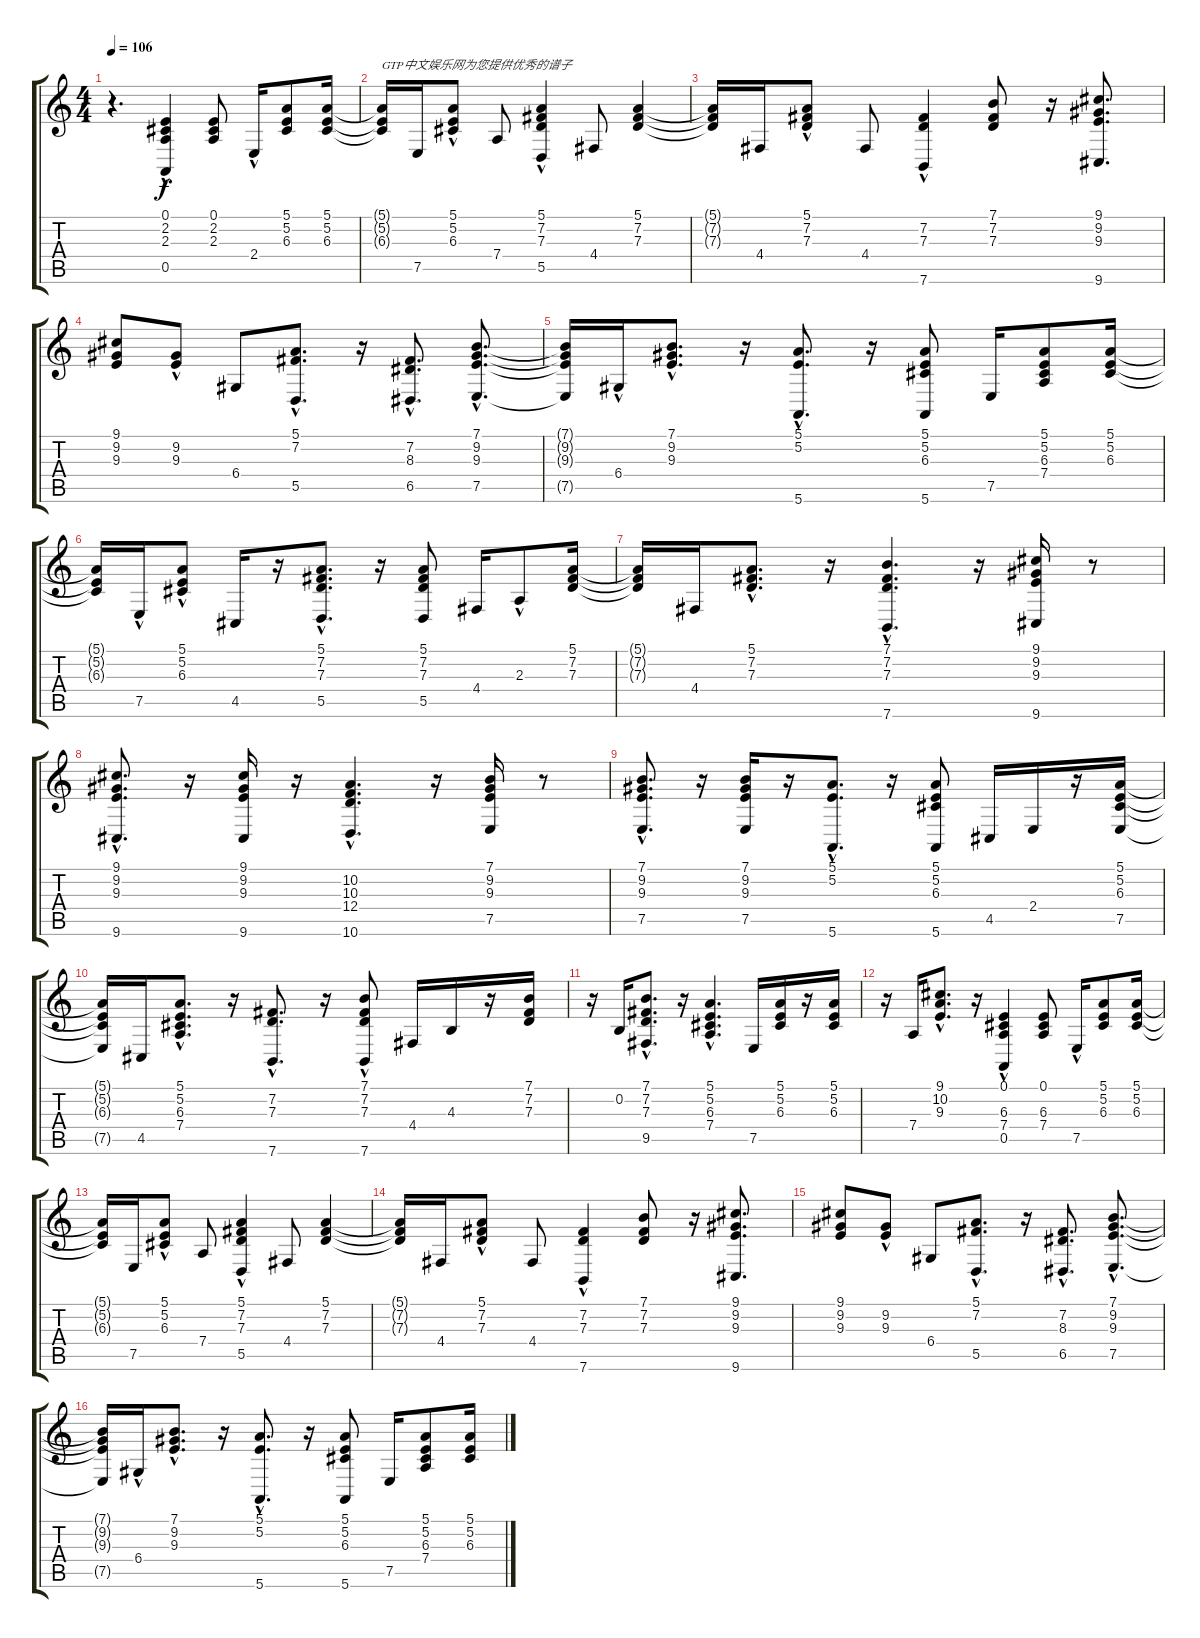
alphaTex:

\track "" {instrument acousticgrandpiano}
\staff {score tabs}
\tuning (E4 B3 G3 D3 A2 E2) {hide}
\ts (4 4)
\tempo 106
\clef g2
\ks c
r.4{d dy f instrument acousticgrandpiano} (0.1{hac} 2.2{hac} 2.3{hac} 0.5).4 (0.1 2.2 2.3).8 2.4{hac}.16 (5.1 5.2 6.3).8 (5.1 5.2 6.3).16 |
(5.1{t} 5.2{t} 6.3{t}).16{txt "GTP中文娱乐网为您提供优秀的谱子"} 7.5.16 (5.1{hac} 5.2{hac} 6.3{hac}).8 7.4.8 (5.1 7.2 7.3 5.5{hac}).4 4.4.8 (5.1 7.2 7.3).4 |
(5.1{t} 7.2{t} 7.3{t}).16 4.4.16 (5.1{hac} 7.2{hac} 7.3{hac}).8 4.4.8 (7.2{hac} 7.3{hac} 7.6{hac}).4 (7.1 7.2 7.3).8 r.16 (9.1 9.2 9.3 9.6).8{d} |
(9.1 9.2 9.3).8 (9.2{hac} 9.3{hac}).8 6.4.8 (5.1{hac} 7.2 5.5{hac}).8{d} r.16 (7.2{hac} 8.3 6.5).8{d} (7.1{hac} 9.2{hac} 9.3{hac} 7.5{hac}).8{d} |
(7.1{t} 9.2{t} 9.3{t} 7.5{t}).16 6.4{hac}.16 (7.1{hac} 9.2{hac} 9.3{hac}).8{d} r.16 (5.1 5.2 5.6{hac}).8{d} r.16 (5.1 5.2 6.3 5.6).8 7.5.16 (5.1 5.2 6.3 7.4).8 (5.1 5.2 6.3).16 |
(5.1{t} 5.2{t} 6.3{t}).16 7.5{hac}.16 (5.1{hac} 5.2{hac} 6.3{hac}).8 4.5.16 r.16 (5.1{hac} 7.2{hac} 7.3{hac} 5.5{hac}).8{d} r.16 (5.1 7.2 7.3 5.5).8 4.4.16 2.3{hac}.8 (5.1 7.2 7.3).16 |
(5.1{t} 7.2{t} 7.3{t}).16 4.4.16 (5.1 7.2{hac} 7.3{hac}).8{d} r.16 (7.1{hac} 7.2{hac} 7.3{hac} 7.6{hac}).4{d} r.16 (9.1 9.2 9.3 9.6).16 r.8 |
(9.1{hac} 9.2{hac} 9.3{hac} 9.6{hac}).8{d} r.16 (9.1 9.2 9.3 9.6).16 r.16 (10.2{hac} 10.3{hac} 12.4{hac} 10.6{hac}).4{d} r.16 (7.1 9.2 9.3 7.5).16 r.8 |
(7.1{hac} 9.2{hac} 9.3{hac} 7.5{hac}).8{d} r.16 (7.1 9.2 9.3 7.5).16 r.16 (5.1{hac} 5.2{hac} 5.6).8{d} r.16 (5.1 5.2 6.3 5.6).8 4.5.16 2.4.16 r.16 (5.1 5.2 6.3 7.5).16 |
(5.1{t} 5.2{t} 6.3{t} 7.5{t}).16 4.5.16 (5.1{hac} 5.2{hac} 6.3{hac} 7.4{hac}).8{d} r.16 (7.2{hac} 7.3{hac} 7.6{hac}).8{d} r.16 (7.1{hac} 7.2{hac} 7.3{hac} 7.6).8 4.4.16 4.3.16 r.16 (7.1 7.2 7.3).16 |
r.16 0.2.16 (7.1{hac} 7.2{hac} 7.3{hac} 9.5{hac}).8{d} r.16 (5.1 5.2 6.3 7.4{hac}).4{d} 7.5.16 (5.1 5.2 6.3).16 r.16 (5.1 5.2 6.3).16 |
r.16 7.4.16 (9.1{hac} 10.2{hac} 9.3{hac}).8{d} r.16 (0.1{hac} 6.3{hac} 7.4{hac} 0.5).4 (0.1 6.3 7.4).8 7.5{hac}.16 (5.1 5.2 6.3).8 (5.1 5.2 6.3).16 |
(5.1{t} 5.2{t} 6.3{t}).16 7.5.16 (5.1{hac} 5.2{hac} 6.3{hac}).8 7.4.8 (5.1 7.2 7.3 5.5{hac}).4 4.4.8 (5.1 7.2 7.3).4 |
(5.1{t} 7.2{t} 7.3{t}).16 4.4.16 (5.1{hac} 7.2{hac} 7.3{hac}).8 4.4.8 (7.2{hac} 7.3{hac} 7.6{hac}).4 (7.1 7.2 7.3).8 r.16 (9.1 9.2 9.3 9.6).8{d} |
(9.1 9.2 9.3).8 (9.2{hac} 9.3{hac}).8 6.4.8 (5.1{hac} 7.2 5.5{hac}).8{d} r.16 (7.2{hac} 8.3 6.5).8{d} (7.1{hac} 9.2{hac} 9.3{hac} 7.5{hac}).8{d} |
(7.1{t} 9.2{t} 9.3{t} 7.5{t}).16 6.4{hac}.16 (7.1{hac} 9.2{hac} 9.3{hac}).8{d} r.16 (5.1 5.2 5.6{hac}).8{d} r.16 (5.1 5.2 6.3 5.6).8 7.5.16 (5.1 5.2 6.3 7.4).8 (5.1 5.2 6.3).16
